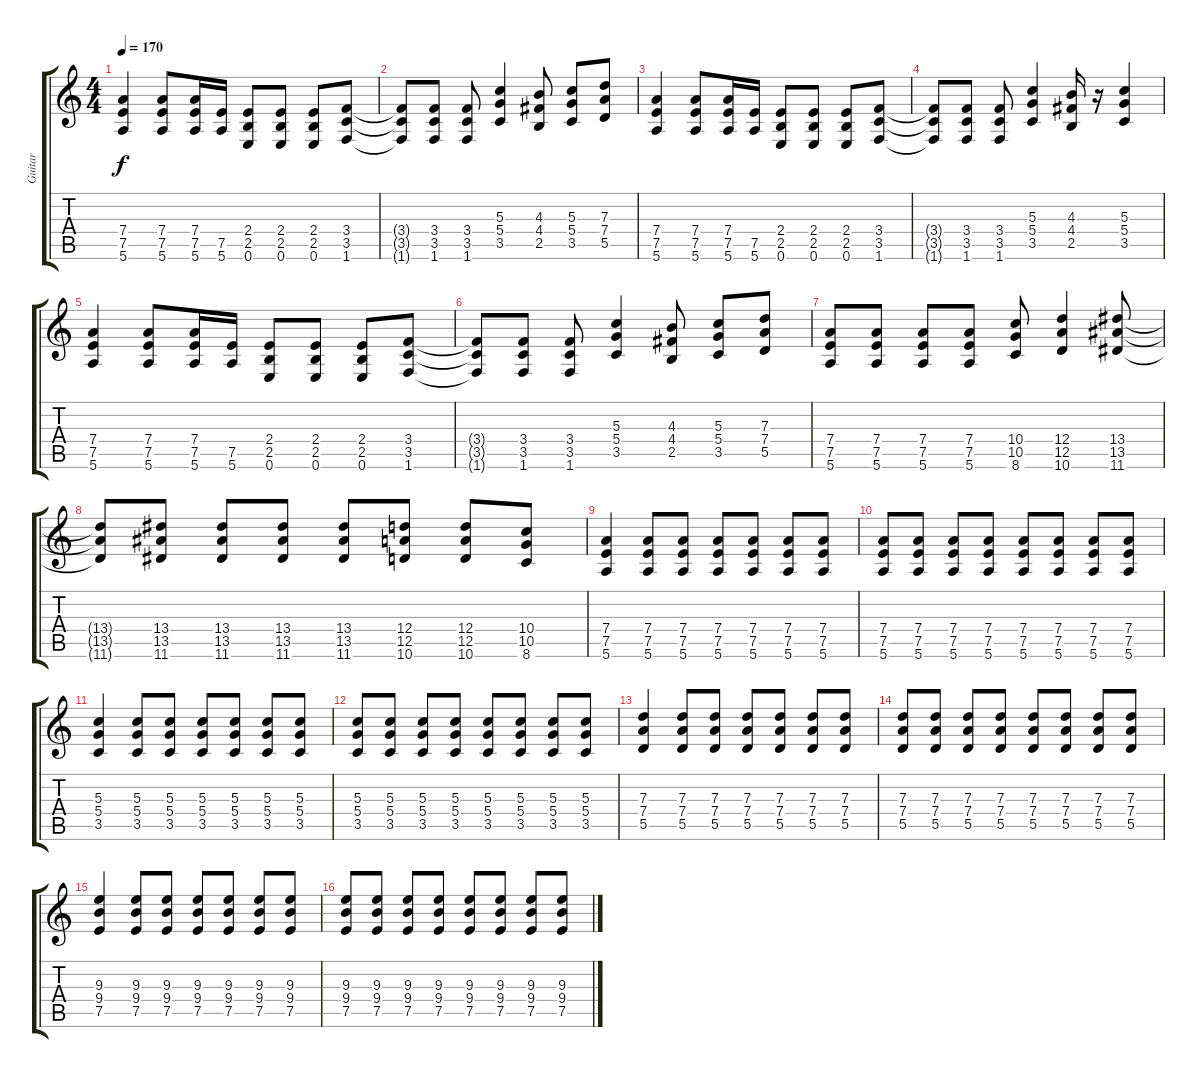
\track ("Guitar" "Guitar") {instrument overdrivenguitar}
\staff {score tabs}
\tuning (E4 B3 G3 D3 A2 E2) {hide}
\ts (4 4)
\tempo 170
\clef g2
\ks c
(7.4 7.5 5.6).4{dy f} (7.4 7.5 5.6).8 (7.4 7.5 5.6).16 (7.5 5.6).16 (2.4 2.5 0.6).8 (2.4 2.5 0.6).8 (2.4 2.5 0.6).8 (3.4 3.5 1.6).8 |
(3.4{t} 3.5{t} 1.6{t}).8 (3.4 3.5 1.6).8 (3.4 3.5 1.6).8 (5.3 5.4 3.5).4 (4.3 4.4 2.5).8 (5.3 5.4 3.5).8 (7.3 7.4 5.5).8 |
(7.4 7.5 5.6).4 (7.4 7.5 5.6).8 (7.4 7.5 5.6).16 (7.5 5.6).16 (2.4 2.5 0.6).8 (2.4 2.5 0.6).8 (2.4 2.5 0.6).8 (3.4 3.5 1.6).8 |
(3.4{t} 3.5{t} 1.6{t}).8 (3.4 3.5 1.6).8 (3.4 3.5 1.6).8 (5.3 5.4 3.5).4 (4.3 4.4 2.5).16 r.16 (5.3 5.4 3.5).4 |
(7.4 7.5 5.6).4 (7.4 7.5 5.6).8 (7.4 7.5 5.6).16 (7.5 5.6).16 (2.4 2.5 0.6).8 (2.4 2.5 0.6).8 (2.4 2.5 0.6).8 (3.4 3.5 1.6).8 |
(3.4{t} 3.5{t} 1.6{t}).8 (3.4 3.5 1.6).8 (3.4 3.5 1.6).8 (5.3 5.4 3.5).4 (4.3 4.4 2.5).8 (5.3 5.4 3.5).8 (7.3 7.4 5.5).8 |
(7.4 7.5 5.6).8 (7.4 7.5 5.6).8 (7.4 7.5 5.6).8 (7.4 7.5 5.6).8 (10.4 10.5 8.6).8 (12.4 12.5 10.6).4 (13.4 13.5 11.6).8 |
(13.4{t} 13.5{t} 11.6{t}).8 (13.4 13.5 11.6).8 (13.4 13.5 11.6).8 (13.4 13.5 11.6).8 (13.4 13.5 11.6).8 (12.4 12.5 10.6).8 (12.4 12.5 10.6).8 (10.4 10.5 8.6).8 |
(7.4 7.5 5.6).4 (7.4 7.5 5.6).8 (7.4 7.5 5.6).8 (7.4 7.5 5.6).8 (7.4 7.5 5.6).8 (7.4 7.5 5.6).8 (7.4 7.5 5.6).8 |
(7.4 7.5 5.6).8 (7.4 7.5 5.6).8 (7.4 7.5 5.6).8 (7.4 7.5 5.6).8 (7.4 7.5 5.6).8 (7.4 7.5 5.6).8 (7.4 7.5 5.6).8 (7.4 7.5 5.6).8 |
(5.3 5.4 3.5).4 (5.3 5.4 3.5).8 (5.3 5.4 3.5).8 (5.3 5.4 3.5).8 (5.3 5.4 3.5).8 (5.3 5.4 3.5).8 (5.3 5.4 3.5).8 |
(5.3 5.4 3.5).8 (5.3 5.4 3.5).8 (5.3 5.4 3.5).8 (5.3 5.4 3.5).8 (5.3 5.4 3.5).8 (5.3 5.4 3.5).8 (5.3 5.4 3.5).8 (5.3 5.4 3.5).8 |
(7.3 7.4 5.5).4 (7.3 7.4 5.5).8 (7.3 7.4 5.5).8 (7.3 7.4 5.5).8 (7.3 7.4 5.5).8 (7.3 7.4 5.5).8 (7.3 7.4 5.5).8 |
(7.3 7.4 5.5).8 (7.3 7.4 5.5).8 (7.3 7.4 5.5).8 (7.3 7.4 5.5).8 (7.3 7.4 5.5).8 (7.3 7.4 5.5).8 (7.3 7.4 5.5).8 (7.3 7.4 5.5).8 |
(9.3 9.4 7.5).4 (9.3 9.4 7.5).8 (9.3 9.4 7.5).8 (9.3 9.4 7.5).8 (9.3 9.4 7.5).8 (9.3 9.4 7.5).8 (9.3 9.4 7.5).8 |
(9.3 9.4 7.5).8 (9.3 9.4 7.5).8 (9.3 9.4 7.5).8 (9.3 9.4 7.5).8 (9.3 9.4 7.5).8 (9.3 9.4 7.5).8 (9.3 9.4 7.5).8 (9.3 9.4 7.5).8
